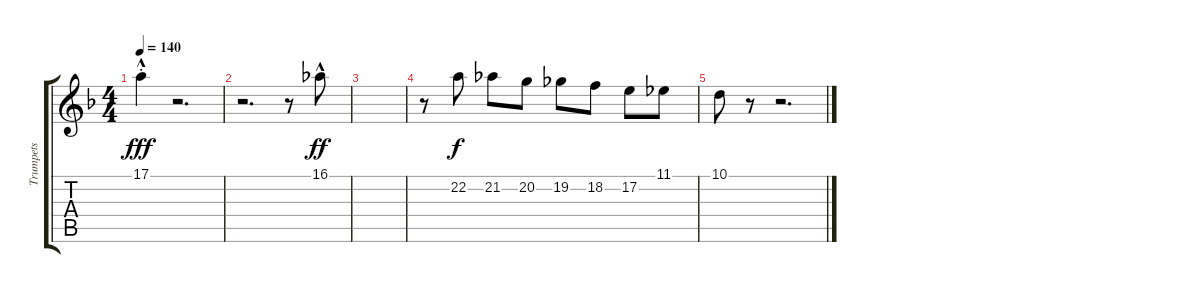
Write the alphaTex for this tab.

\track ("Trumpets" "Trumpets") {instrument trumpet}
\staff {score tabs}
\tuning (E4 B3 G3 D3 A2 E2) {hide}
\ts (4 4)
\tempo 140
\clef g2
\ks dminor
17.1{hac st}.4{dy fff} r.2{d} |
r.2{d} r.8 16.1{hac}.8{dy ff} |
|
r.8 22.2.8{dy f} 21.2.8 20.2.8 19.2.8 18.2.8 17.2.8 11.1.8 |
10.1.8 r.8 r.2{d}
